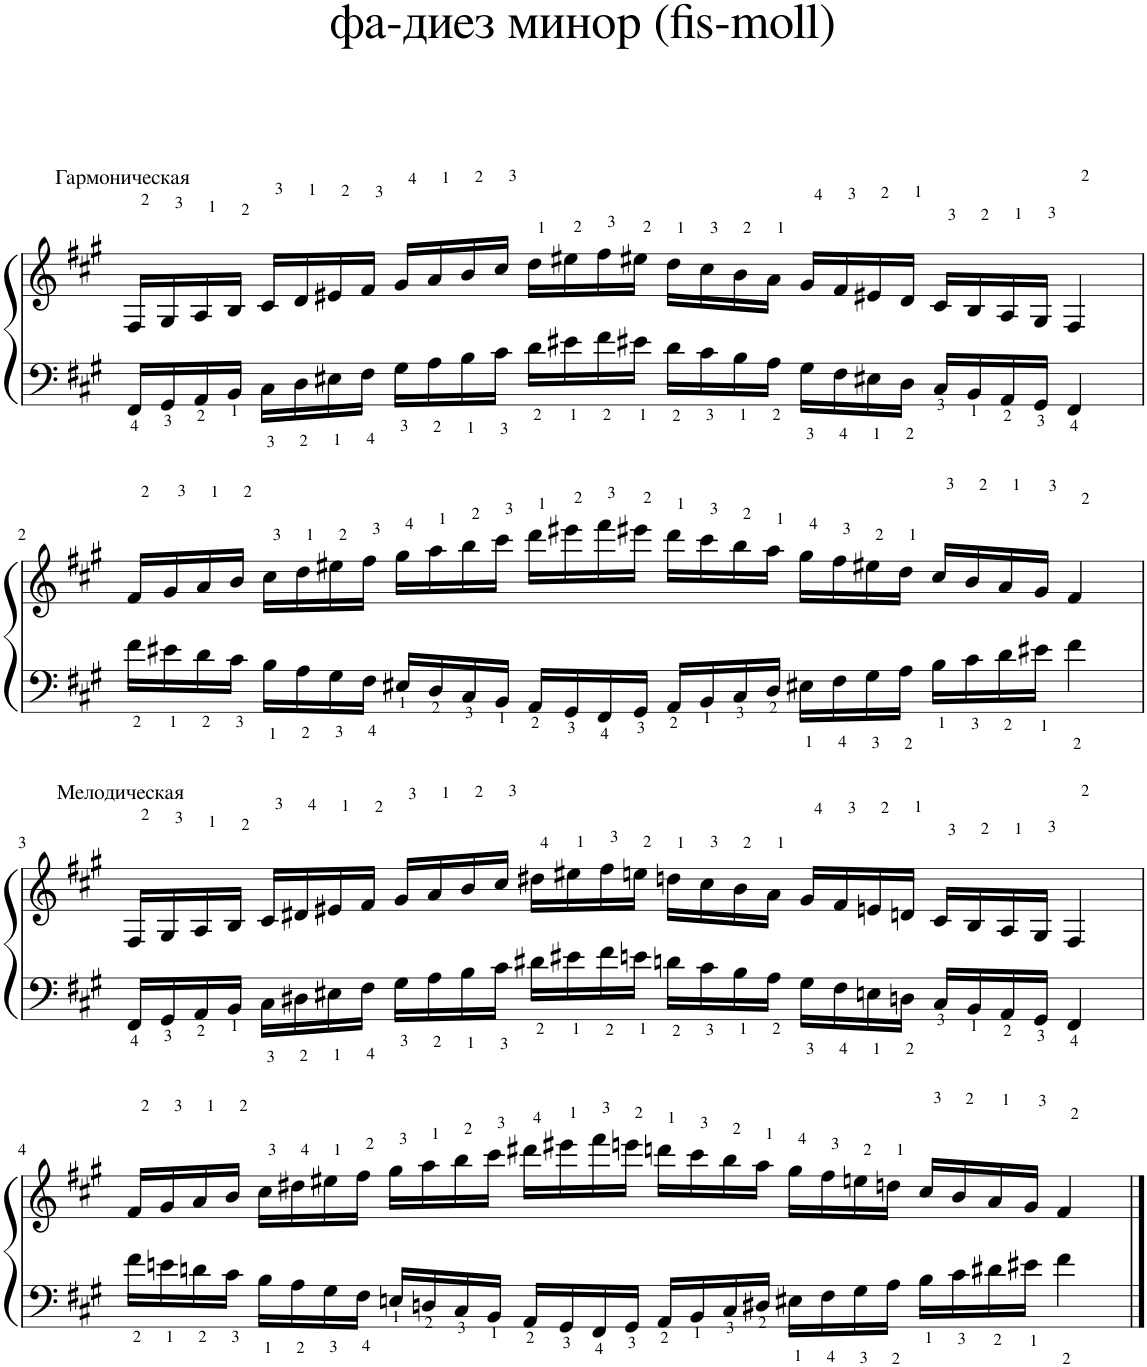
**kern	**kern
*part1	*part1
*staff2	*staff1
*I"Piano	*
*I'Pno.	*
*clefF4	*clefG2
*k[f#c#g#]	*k[f#c#g#]
=1	=1
!	!LO:TX:a:t=Гармоническая
16FF#/LL	16F#/LL
16GG#/	16G#/
16AA/	16A/
16BB/JJ	16B/JJ
16C#<\LL	16c#/LL
16D<\	16d/
16E#X<\	16e#X/
16F#<\JJ	16f#/JJ
16G#<\LL	16g#/LL
16A<\	16a/
16B<\	16b/
16c#<\JJ	16cc#/JJ
16d<\LL	16dd\LL
16e#X<\	16ee#X\
16f#<\	16ff#\
16e#X<\JJ	16ee#X\JJ
16d<\LL	16dd\LL
16c#<\	16cc#\
16B<\	16b\
16A<\JJ	16a\JJ
16G#<\LL	16g#/LL
16F#<\	16f#/
16E#X<\	16e#X/
16D<\JJ	16d/JJ
16C#/LL	16c#/LL
16BB/	16B/
16AA/	16A/
16GG#/JJ	16G#/JJ
4FF#/	4F#/
!!LO:LB:g=z
=2	=2
16f#<\LL	16f#/LL
16e#X<\	16g#/
16d<\	16a/
16c#<\JJ	16b/JJ
16B<\LL	16cc#\LL
16A<\	16dd\
16G#<\	16ee#X\
16F#<\JJ	16ff#\JJ
16E#X/LL	16gg#\LL
16D/	16aa\
16C#/	16bb\
16BB/JJ	16ccc#\JJ
16AA/LL	16ddd\LL
16GG#/	16eee#X\
16FF#/	16fff#\
16GG#/JJ	16eee#X\JJ
16AA/LL	16ddd\LL
16BB/	16ccc#\
16C#/	16bb\
16D/JJ	16aa\JJ
16E#X<\LL	16gg#\LL
16F#<\	16ff#\
16G#<\	16ee#X\
16A<\JJ	16dd\JJ
16B<\LL	16cc#/LL
16c#<\	16b/
16d<\	16a/
16e#X<\JJ	16g#/JJ
4f#<\	4f#/
!!LO:LB:g=z
=3	=3
!	!LO:TX:a:t=Мелодическая
16FF#/LL	16F#/LL
16GG#/	16G#/
16AA/	16A/
16BB/JJ	16B/JJ
16C#<\LL	16c#/LL
16D#X<\	16d#X/
16E#X<\	16e#X/
16F#<\JJ	16f#/JJ
16G#<\LL	16g#/LL
16A<\	16a/
16B<\	16b/
16c#<\JJ	16cc#/JJ
16d#X<\LL	16dd#X\LL
16e#X<\	16ee#X\
16f#<\	16ff#\
16en<\JJ	16een\JJ
16dn<\LL	16ddn\LL
16c#<\	16cc#\
16B<\	16b\
16A<\JJ	16a\JJ
16G#<\LL	16g#/LL
16F#<\	16f#/
16En<\	16en/
16Dn<\JJ	16dn/JJ
16C#/LL	16c#/LL
16BB/	16B/
16AA/	16A/
16GG#/JJ	16G#/JJ
4FF#/	4F#/
!!LO:LB:g=z
=4	=4
16f#<\LL	16f#/LL
16en<\	16g#/
16dn<\	16a/
16c#<\JJ	16b/JJ
16B<\LL	16cc#\LL
16A<\	16dd#X\
16G#<\	16ee#X\
16F#<\JJ	16ff#\JJ
16En/LL	16gg#\LL
16Dn/	16aa\
16C#/	16bb\
16BB/JJ	16ccc#\JJ
16AA/LL	16ddd#X\LL
16GG#/	16eee#X\
16FF#/	16fff#\
16GG#/JJ	16eeen\JJ
16AA/LL	16dddn\LL
16BB/	16ccc#\
16C#/	16bb\
16D#X/JJ	16aa\JJ
16E#X<\LL	16gg#\LL
16F#<\	16ff#\
16G#<\	16een\
16A<\JJ	16ddn\JJ
16B<\LL	16cc#/LL
16c#<\	16b/
16d#X<\	16a/
16e#X<\JJ	16g#/JJ
4f#<\	4f#/
==	==
*-	*-
